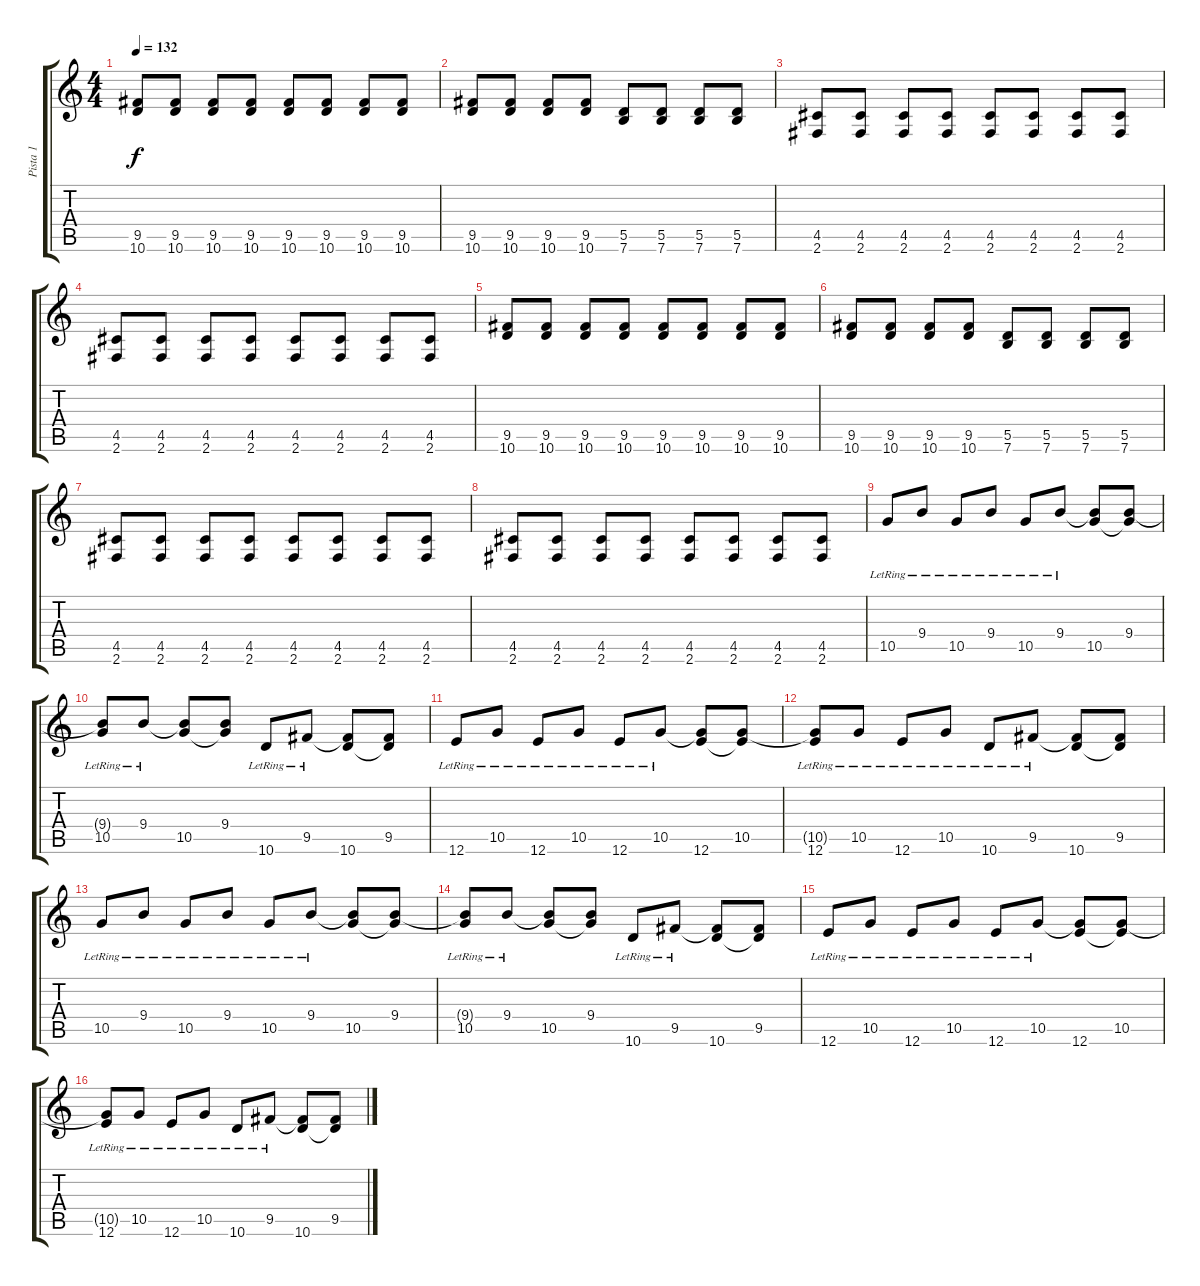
\track ("Pista 1" "Pista 1") {instrument distortionguitar}
\staff {score tabs}
\tuning (E4 B3 G3 D3 A2 E2) {hide}
\ts (4 4)
\tempo 132
\clef g2
\ks c
(9.5 10.6).8{dy f} (9.5 10.6).8 (9.5 10.6).8 (9.5 10.6).8 (9.5 10.6).8 (9.5 10.6).8 (9.5 10.6).8 (9.5 10.6).8 |
(9.5 10.6).8 (9.5 10.6).8 (9.5 10.6).8 (9.5 10.6).8 (5.5 7.6).8 (5.5 7.6).8 (5.5 7.6).8 (5.5 7.6).8 |
(4.5 2.6).8 (4.5 2.6).8 (4.5 2.6).8 (4.5 2.6).8 (4.5 2.6).8 (4.5 2.6).8 (4.5 2.6).8 (4.5 2.6).8 |
(4.5 2.6).8 (4.5 2.6).8 (4.5 2.6).8 (4.5 2.6).8 (4.5 2.6).8 (4.5 2.6).8 (4.5 2.6).8 (4.5 2.6).8 |
(9.5 10.6).8 (9.5 10.6).8 (9.5 10.6).8 (9.5 10.6).8 (9.5 10.6).8 (9.5 10.6).8 (9.5 10.6).8 (9.5 10.6).8 |
(9.5 10.6).8 (9.5 10.6).8 (9.5 10.6).8 (9.5 10.6).8 (5.5 7.6).8 (5.5 7.6).8 (5.5 7.6).8 (5.5 7.6).8 |
(4.5 2.6).8 (4.5 2.6).8 (4.5 2.6).8 (4.5 2.6).8 (4.5 2.6).8 (4.5 2.6).8 (4.5 2.6).8 (4.5 2.6).8 |
(4.5 2.6).8 (4.5 2.6).8 (4.5 2.6).8 (4.5 2.6).8 (4.5 2.6).8 (4.5 2.6).8 (4.5 2.6).8 (4.5 2.6).8 |
10.5{lr}.8 9.4{lr}.8 10.5{lr}.8 9.4{lr}.8 10.5{lr}.8 9.4{lr}.8 (9.4{t} 10.5).8 (9.4 10.5{t}).8 |
(9.4{t} 10.5{lr}).8 9.4{lr}.8 (9.4{t} 10.5).8 (9.4 10.5{t}).8 10.6{lr}.8 9.5{lr}.8 (9.5{t} 10.6).8 (9.5 10.6{t}).8 |
12.6{lr}.8 10.5{lr}.8 12.6{lr}.8 10.5{lr}.8 12.6{lr}.8 10.5{lr}.8 (10.5{t} 12.6).8 (10.5 12.6{t}).8 |
(10.5{t} 12.6{lr}).8 10.5{lr}.8 12.6{lr}.8 10.5{lr}.8 10.6{lr}.8 9.5{lr}.8 (9.5{t} 10.6).8 (9.5 10.6{t}).8 |
10.5{lr}.8 9.4{lr}.8 10.5{lr}.8 9.4{lr}.8 10.5{lr}.8 9.4{lr}.8 (9.4{t} 10.5).8 (9.4 10.5{t}).8 |
(9.4{t} 10.5{lr}).8 9.4{lr}.8 (9.4{t} 10.5).8 (9.4 10.5{t}).8 10.6{lr}.8 9.5{lr}.8 (9.5{t} 10.6).8 (9.5 10.6{t}).8 |
12.6{lr}.8 10.5{lr}.8 12.6{lr}.8 10.5{lr}.8 12.6{lr}.8 10.5{lr}.8 (10.5{t} 12.6).8 (10.5 12.6{t}).8 |
(10.5{t} 12.6{lr}).8 10.5{lr}.8 12.6{lr}.8 10.5{lr}.8 10.6{lr}.8 9.5{lr}.8 (9.5{t} 10.6).8 (9.5 10.6{t}).8
